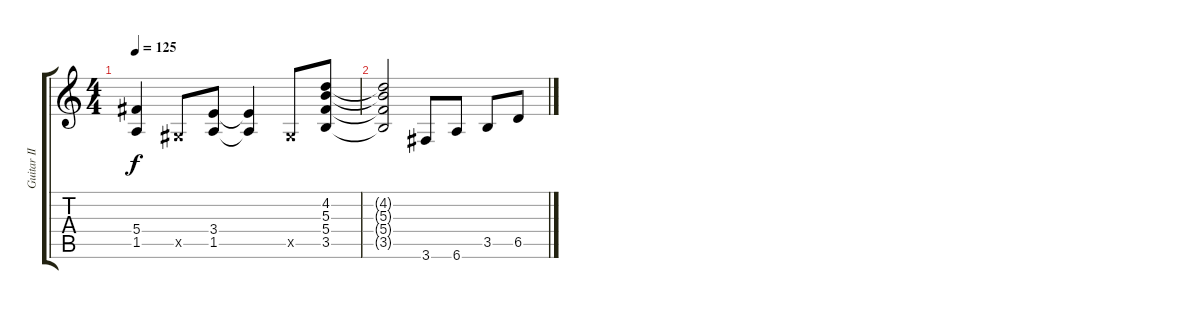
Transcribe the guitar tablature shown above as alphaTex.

\track ("Guitar II" "Guitar II") {instrument distortionguitar}
\staff {score tabs}
\tuning (Eb4 Bb3 Gb3 Db3 Ab2 Eb2) {hide}
\ts (4 4)
\tempo 125
\clef g2
\ks c
(5.4{t} 1.5{t}).4{dy f} 0.5{x}.8 (3.4 1.5).8 (3.4{t} 1.5{t}).4 0.5{x}.8 (4.2 5.3 5.4 3.5).8 |
(4.2{t} 5.3{t} 5.4{t} 3.5{t}).2 3.6.8 6.6.8 3.5.8 6.5.8
